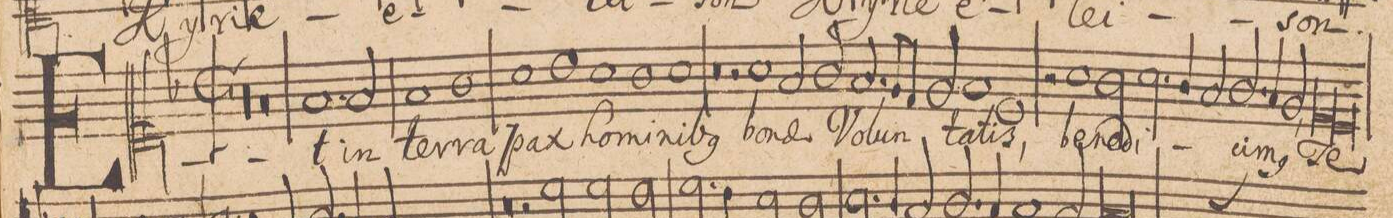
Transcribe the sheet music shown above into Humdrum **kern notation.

**kern	**text
*I"[CANTVS.]	*
*clefC1	*
*k[b-]	*
*met(C|)	*
*M2/1	*
00r	.
=2-	=2-
=3-	=3-
0r	.
=4-	=4-
1.f/	Et
2f/	in
=5-	=5-
1f/	ter-
1g\	-ra
=6-	=6-
1a\	pax
1b-\	ho-
=7-	=7-
1a\	-mi-
1g\	-ni-
=8-	=8-
1a\	-b(us)
0r	.
=9-	=9-
2r	.
1a\	bo-
=10-	=10-
2f/	-nae
2g/	Vo-
2.f/	-lun-
=11-	=11-
8e/L	.
8d/J	.
2e/	.
1f/	-ta-
=12-	=12-
1c/	-tis,
2r	.
1a\	be-
=13-	=13-
*2\right	*
2g\	-ne-
2.a\	-di-
4g/	.
=14-	=14-
2f/	.
2.g/	ci-
4f/	.
2e,/	-m(us)
=15-	=15-
*lig	*
1d/	Te
1c/	.
*Xlig	*
=16-	=16-
*-	*-
